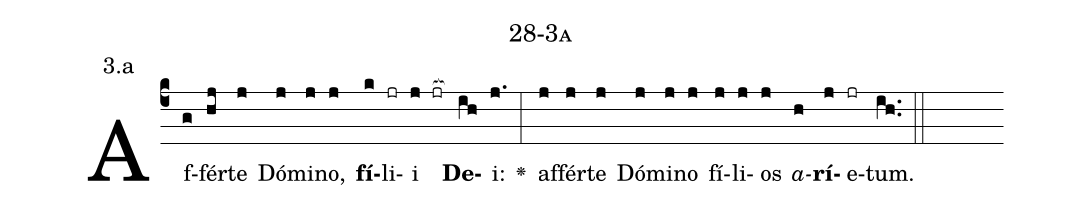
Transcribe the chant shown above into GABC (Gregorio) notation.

name: 28-3a;
annotation: 3.a;
%%
(c4)Af(g)fér(hj)te(j) Dó(j)mi(j)no,(j) <b>fí</b>(k)li(jr)i(j jr[ocb:1{]) <b>De</b>(ih[ocb:0}])i:(j.) <v>\greheightstar</v>(:) af(j)fér(j)te(j) Dó(j)mi(j)no(j) fí(j)li(j)os(j) <i>a</i>(h)<b>rí</b>(j)e(jr)tum.(ih..) (::)


%E(j) u(j) o(j) u(h) a(j) e.(ih..) (::)
